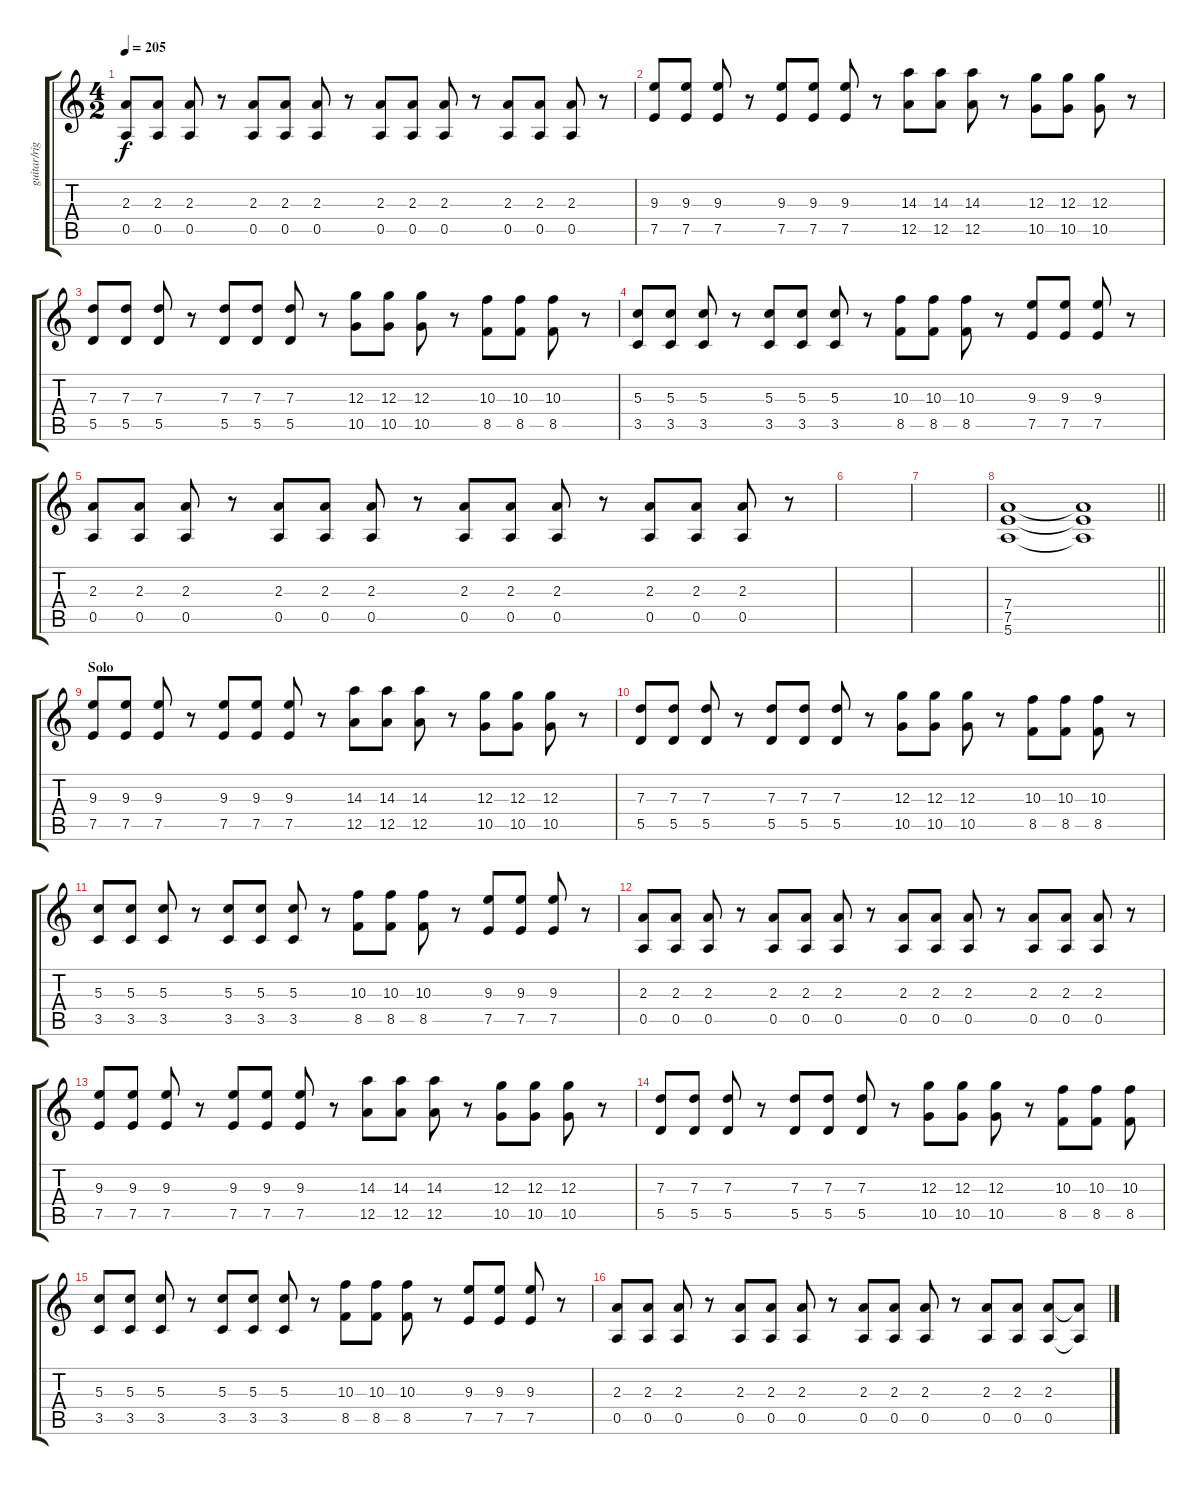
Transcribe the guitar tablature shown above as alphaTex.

\track ("guitar/right" "guitar/rig") {instrument distortionguitar}
\staff {score tabs}
\tuning (E4 B3 G3 D3 A2 E2) {hide}
\ts (4 2)
\tempo 205
\clef g2
\ks c
(2.3 0.5).8{dy f} (2.3 0.5).8 (2.3 0.5).8 r.8 (2.3 0.5).8 (2.3 0.5).8 (2.3 0.5).8 r.8 (2.3 0.5).8 (2.3 0.5).8 (2.3 0.5).8 r.8 (2.3 0.5).8 (2.3 0.5).8 (2.3 0.5).8 r.8 |
(9.3 7.5).8 (9.3 7.5).8 (9.3 7.5).8 r.8 (9.3 7.5).8 (9.3 7.5).8 (9.3 7.5).8 r.8 (14.3 12.5).8 (14.3 12.5).8 (14.3 12.5).8 r.8 (12.3 10.5).8 (12.3 10.5).8 (12.3 10.5).8 r.8 |
(7.3 5.5).8 (7.3 5.5).8 (7.3 5.5).8 r.8 (7.3 5.5).8 (7.3 5.5).8 (7.3 5.5).8 r.8 (12.3 10.5).8 (12.3 10.5).8 (12.3 10.5).8 r.8 (10.3 8.5).8 (10.3 8.5).8 (10.3 8.5).8 r.8 |
(5.3 3.5).8 (5.3 3.5).8 (5.3 3.5).8 r.8 (5.3 3.5).8 (5.3 3.5).8 (5.3 3.5).8 r.8 (10.3 8.5).8 (10.3 8.5).8 (10.3 8.5).8 r.8 (9.3 7.5).8 (9.3 7.5).8 (9.3 7.5).8 r.8 |
(2.3 0.5).8 (2.3 0.5).8 (2.3 0.5).8 r.8 (2.3 0.5).8 (2.3 0.5).8 (2.3 0.5).8 r.8 (2.3 0.5).8 (2.3 0.5).8 (2.3 0.5).8 r.8 (2.3 0.5).8 (2.3 0.5).8 (2.3 0.5).8 r.8 |
|
|
\barLineRight lightlight
(7.4 7.5 5.6).1{volume 10} (7.4{t} 7.5{t} 5.6{t}).1 |
\section ("" "Solo")
(9.3 7.5).8{volume 5} (9.3 7.5).8 (9.3 7.5).8 r.8 (9.3 7.5).8 (9.3 7.5).8 (9.3 7.5).8 r.8 (14.3 12.5).8 (14.3 12.5).8 (14.3 12.5).8 r.8 (12.3 10.5).8 (12.3 10.5).8 (12.3 10.5).8 r.8 |
(7.3 5.5).8 (7.3 5.5).8 (7.3 5.5).8 r.8 (7.3 5.5).8 (7.3 5.5).8 (7.3 5.5).8 r.8 (12.3 10.5).8 (12.3 10.5).8 (12.3 10.5).8 r.8 (10.3 8.5).8 (10.3 8.5).8 (10.3 8.5).8 r.8 |
(5.3 3.5).8 (5.3 3.5).8 (5.3 3.5).8 r.8 (5.3 3.5).8 (5.3 3.5).8 (5.3 3.5).8 r.8 (10.3 8.5).8 (10.3 8.5).8 (10.3 8.5).8 r.8 (9.3 7.5).8 (9.3 7.5).8 (9.3 7.5).8 r.8 |
(2.3 0.5).8 (2.3 0.5).8 (2.3 0.5).8 r.8 (2.3 0.5).8 (2.3 0.5).8 (2.3 0.5).8 r.8 (2.3 0.5).8 (2.3 0.5).8 (2.3 0.5).8 r.8 (2.3 0.5).8 (2.3 0.5).8 (2.3 0.5).8 r.8 |
(9.3 7.5).8{volume 7} (9.3 7.5).8 (9.3 7.5).8 r.8 (9.3 7.5).8 (9.3 7.5).8 (9.3 7.5).8 r.8 (14.3 12.5).8 (14.3 12.5).8 (14.3 12.5).8 r.8 (12.3 10.5).8 (12.3 10.5).8 (12.3 10.5).8 r.8 |
(7.3 5.5).8 (7.3 5.5).8 (7.3 5.5).8 r.8 (7.3 5.5).8 (7.3 5.5).8 (7.3 5.5).8 r.8 (12.3 10.5).8 (12.3 10.5).8 (12.3 10.5).8 r.8 (10.3 8.5).8 (10.3 8.5).8 (10.3 8.5).8 |
(5.3 3.5).8{volume 5} (5.3 3.5).8 (5.3 3.5).8 r.8 (5.3 3.5).8 (5.3 3.5).8 (5.3 3.5).8 r.8 (10.3 8.5).8 (10.3 8.5).8 (10.3 8.5).8 r.8 (9.3 7.5).8 (9.3 7.5).8 (9.3 7.5).8 r.8 |
(2.3 0.5).8 (2.3 0.5).8 (2.3 0.5).8 r.8 (2.3 0.5).8 (2.3 0.5).8 (2.3 0.5).8 r.8 (2.3 0.5).8 (2.3 0.5).8 (2.3 0.5).8 r.8 (2.3 0.5).8 (2.3 0.5).8 (2.3 0.5).8 (2.3{t} 0.5{t}).8
